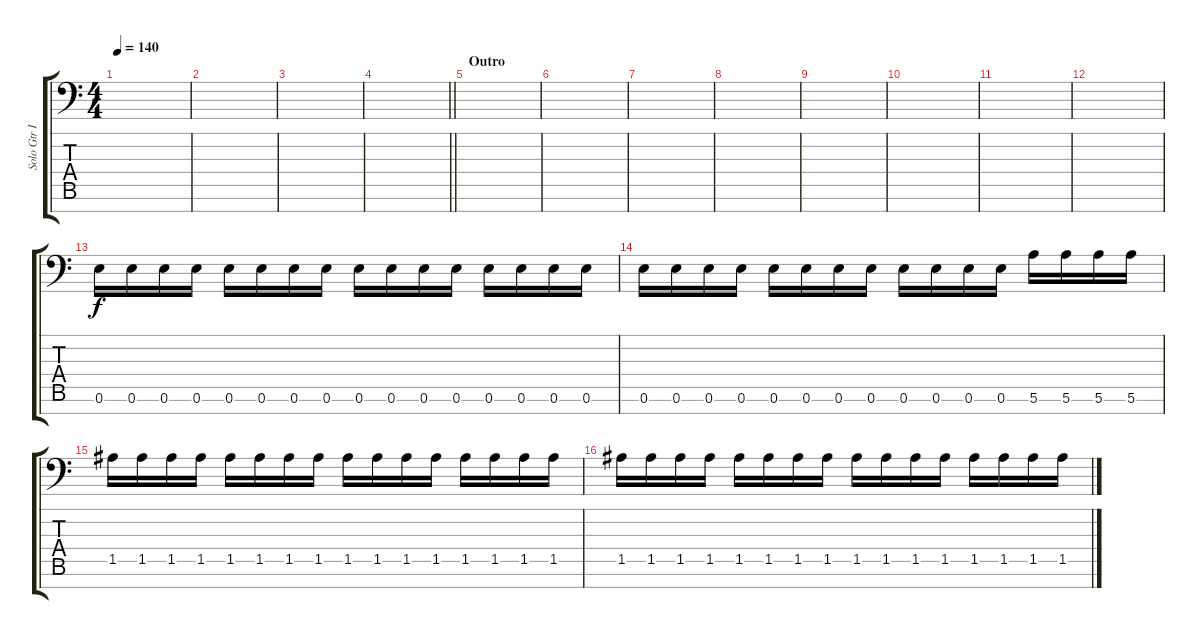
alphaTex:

\track ("Solo Gtr II" "Solo Gtr I") {instrument overdrivenguitar}
\staff {score tabs}
\tuning (E4 B3 G3 D3 A2 E2 C-1) {hide}
\ts (4 4)
\tempo 140
\clef f4
\ks c
|
|
|
\barLineRight lightlight
|
\section ("" "Outro")
|
|
|
|
|
|
|
|
0.6.16 0.6.16 0.6.16 0.6.16 0.6.16 0.6.16 0.6.16 0.6.16 0.6.16 0.6.16 0.6.16 0.6.16 0.6.16 0.6.16 0.6.16 0.6.16 |
0.6.16 0.6.16 0.6.16 0.6.16 0.6.16 0.6.16 0.6.16 0.6.16 0.6.16 0.6.16 0.6.16 0.6.16 5.6.16 5.6.16 5.6.16 5.6.16 |
1.5.16 1.5.16 1.5.16 1.5.16 1.5.16 1.5.16 1.5.16 1.5.16 1.5.16 1.5.16 1.5.16 1.5.16 1.5.16 1.5.16 1.5.16 1.5.16 |
1.5.16 1.5.16 1.5.16 1.5.16 1.5.16 1.5.16 1.5.16 1.5.16 1.5.16 1.5.16 1.5.16 1.5.16 1.5.16 1.5.16 1.5.16 1.5.16
